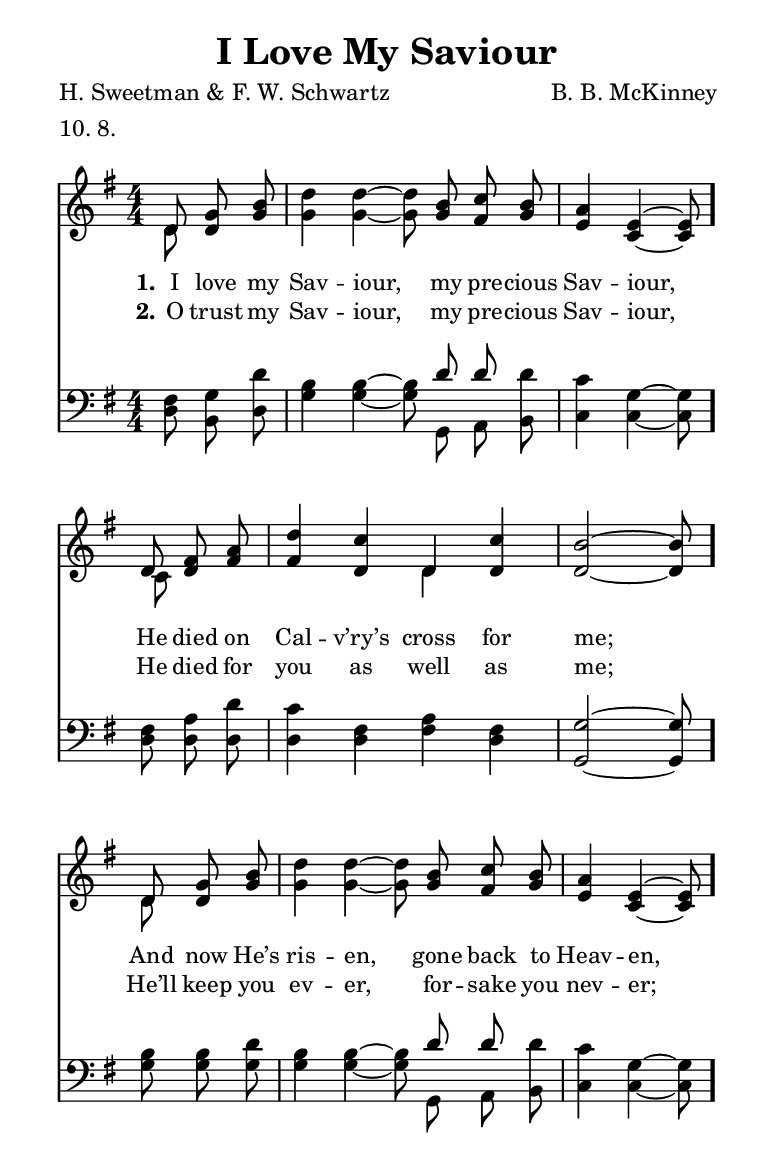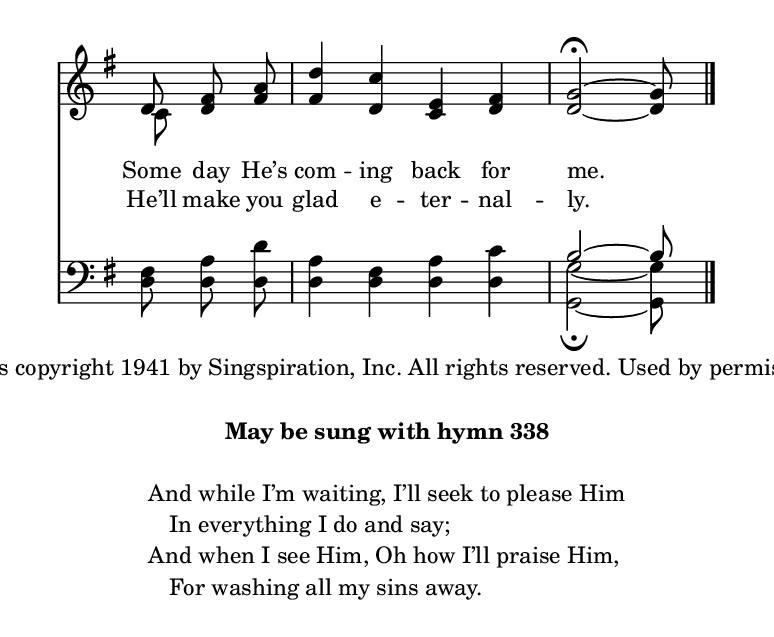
\include "common/global.ily"
\paper {
  \include "common/paper.ily"
  ragged-last-bottom = ##t
  system-count = #(cond (is-eogsized 3) (#t #f))
}

\header{
  %children
  hymnnumber = "338"
  title = "I Love My Saviour" % TODO original has subtitle "(I Have A Saviour)"
  tunename = ""
  meter = "10. 8."
  poet = "H. Sweetman & F. W. Schwartz"
  composer = "B. B. McKinney"
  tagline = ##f
}

ta = { \tempo 4=80 }
tb = { \tempo 4=40 }

global = {
  \include "common/overrides.ily"
  \override Staff.TimeSignature.style = #'numbered
  \time 4/4
  \override Score.MetronomeMark.transparent = ##t % hide all fermata changes too
  \ta
  \key g \major
  \partial 4.
  \autoBeamOff
}

notesSoprano = {
\global
\relative c' {

  d8 g b | d4 d4 ~ d8 b8 c b | a4 e4 ~ e8
  d8 fis a | d4 c d, c' | b2 ~ b8
  d,8 g b | d4 d4 ~ d8 b8 c b | a4 e4 ~ e8
  d8 fis a | d4 c e, fis | \tb g2\fermata ~ \ta g8

  \bar "|."

}
}

notesAlto = {
\global
\relative e' {

  d8 d g | g4 g4 ~ g8 g8 fis g8 | e4 c4 ~ c8
  c8 d fis | fis4 d d d | d2 ~ d8
  d8 d g | g4 g4 ~ g8 g8 fis g8 | e4 c4 ~ c8
  c8 d fis | fis4 d c d | d2 ~ d8

}
}

notesTenor = {
\global
\relative a {

  fis8 g d' | b4 b4 ~ b8 d8 d d | c4 g4 ~ g8
  fis8 a d | c4 fis, a fis | g2 ~ g8
  b8 b d | b4 b4 ~ b8 d8 d d | c4 g4 ~ g8
  fis8 a d | a4 fis a c | b2 ~ b8

}
}

notesBass = {
\global
\relative f {

  d8 b d | g4 g4 ~ g8 g,8 a b | c4 c4 ~ c8
  d8 d d | d4 d fis d | g,2 ~ g8
  g'8 g g | g4 g4 ~ g8 g,8 a b | c4 c4 ~ c8
  d8 d d | d4 d d d | <g g,>2_\fermata ~ <g g,>8

}
}

wordsA = \lyricmode {
\set stanza = "1."

I love my Sav -- iour, my pre -- cious Sav -- iour, \bar "."
He died on Cal -- v’ry’s cross for me; \bar "."
And now He’s ris -- en, gone back to Heav -- en, \bar "."
Some day He’s com -- ing back for me. \bar "."

}

wordsB = \lyricmode {
\set stanza = "2."

O trust my Sav -- iour, my pre -- cious Sav -- iour,
He died for you as well as me;
He’ll keep you ev -- er, for -- sake you nev -- er;
He’ll make you glad e -- ter -- nal -- ly.

}

extraA = \markuplist {

\line { And while I’m waiting, I’ll seek to please Him }
\line { { \hspace #2 } In everything I do and say; }
\line { And when I see Him, Oh how I’ll praise Him, }
\line { { \hspace #2 } For washing all my sins away. }

}

\score {
  \context ChoirStaff <<
    \context Staff = upper <<
      \set Staff.autoBeaming = ##f
      \set ChoirStaff.systemStartDelimiter = #'SystemStartBar
      \set ChoirStaff.printPartCombineTexts = ##f
      \partcombine #'(2 . 9) \notesSoprano \notesAlto
      \context NullVoice = sopranos { \voiceOne << \notesSoprano >> }
      \context NullVoice = altos { \voiceTwo << \notesAlto >> }
      \context Lyrics = one   \lyricsto sopranos \wordsA
      \context Lyrics = two   \lyricsto sopranos \wordsB
    >>
    \context Staff = men <<
      \set Staff.autoBeaming = ##f
      \clef bass
      \set ChoirStaff.printPartCombineTexts = ##f
      \partcombine #'(2 . 9) \notesTenor \notesBass
      \context NullVoice = tenors { \voiceOne << \notesTenor >> }
      \context NullVoice = basses { \voiceTwo << \notesBass >> }
    >>
  >>
  \layout {
    \include "common/layout.ily"
  }
  \midi{
    \include "common/midi.ily"
  }
}

% We don't use the `copyright` header field because we need the copyright to
% appear just under the last system, rather than at the bottom of the page.
\noPageBreak \markup { \fill-line { \raise #4 { "Words copyright 1941 by Singspiration, Inc. All rights reserved. Used by permission." } } }

headA = \markuplist {
\line { \bold { May be sung with hymn 338 } }
}

\markup { \fill-line { \center-column {
  \line{ \column { \headA } } \combine \null \vspace #0.4
  \column {
    \line{ \column { \extraA } }
  }
} } }

\version "2.19.49"  % necessary for upgrading to future LilyPond versions.

% vi:set et ts=2 sw=2 ai nocindent syntax=lilypond:
